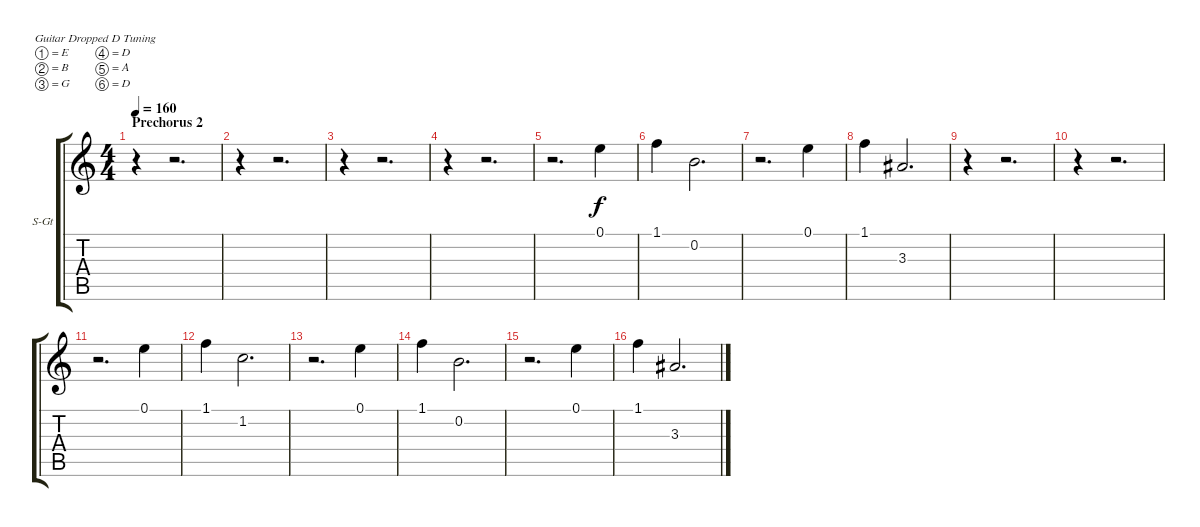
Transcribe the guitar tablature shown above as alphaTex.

\bracketExtendMode groupsimilarinstruments
\firstSystemTrackNameOrientation horizontal
\otherSystemsTrackNameOrientation horizontal
\track ("Acoustic Guitar" "S-Gt") {instrument acousticguitarsteel}
\staff {score tabs}
\tuning (E4 B3 G3 D3 A2 D2)
\ts (4 4)
\section ("" "Prechorus 2")
\tempo 160
\clef g2
\ks c
r.4{dy f} r.2{d} |
r.4 r.2{d} |
r.4 r.2{d} |
r.4 r.2{d} |
r.2{d} 0.1.4 |
1.1.4 0.2.2{d} |
r.2{d} 0.1.4 |
1.1.4 3.3.2{d} |
r.4 r.2{d} |
r.4 r.2{d} |
r.2{d} 0.1.4 |
1.1.4 1.2.2{d} |
r.2{d} 0.1.4 |
1.1.4 0.2.2{d} |
r.2{d} 0.1.4 |
1.1.4 3.3.2{d}
